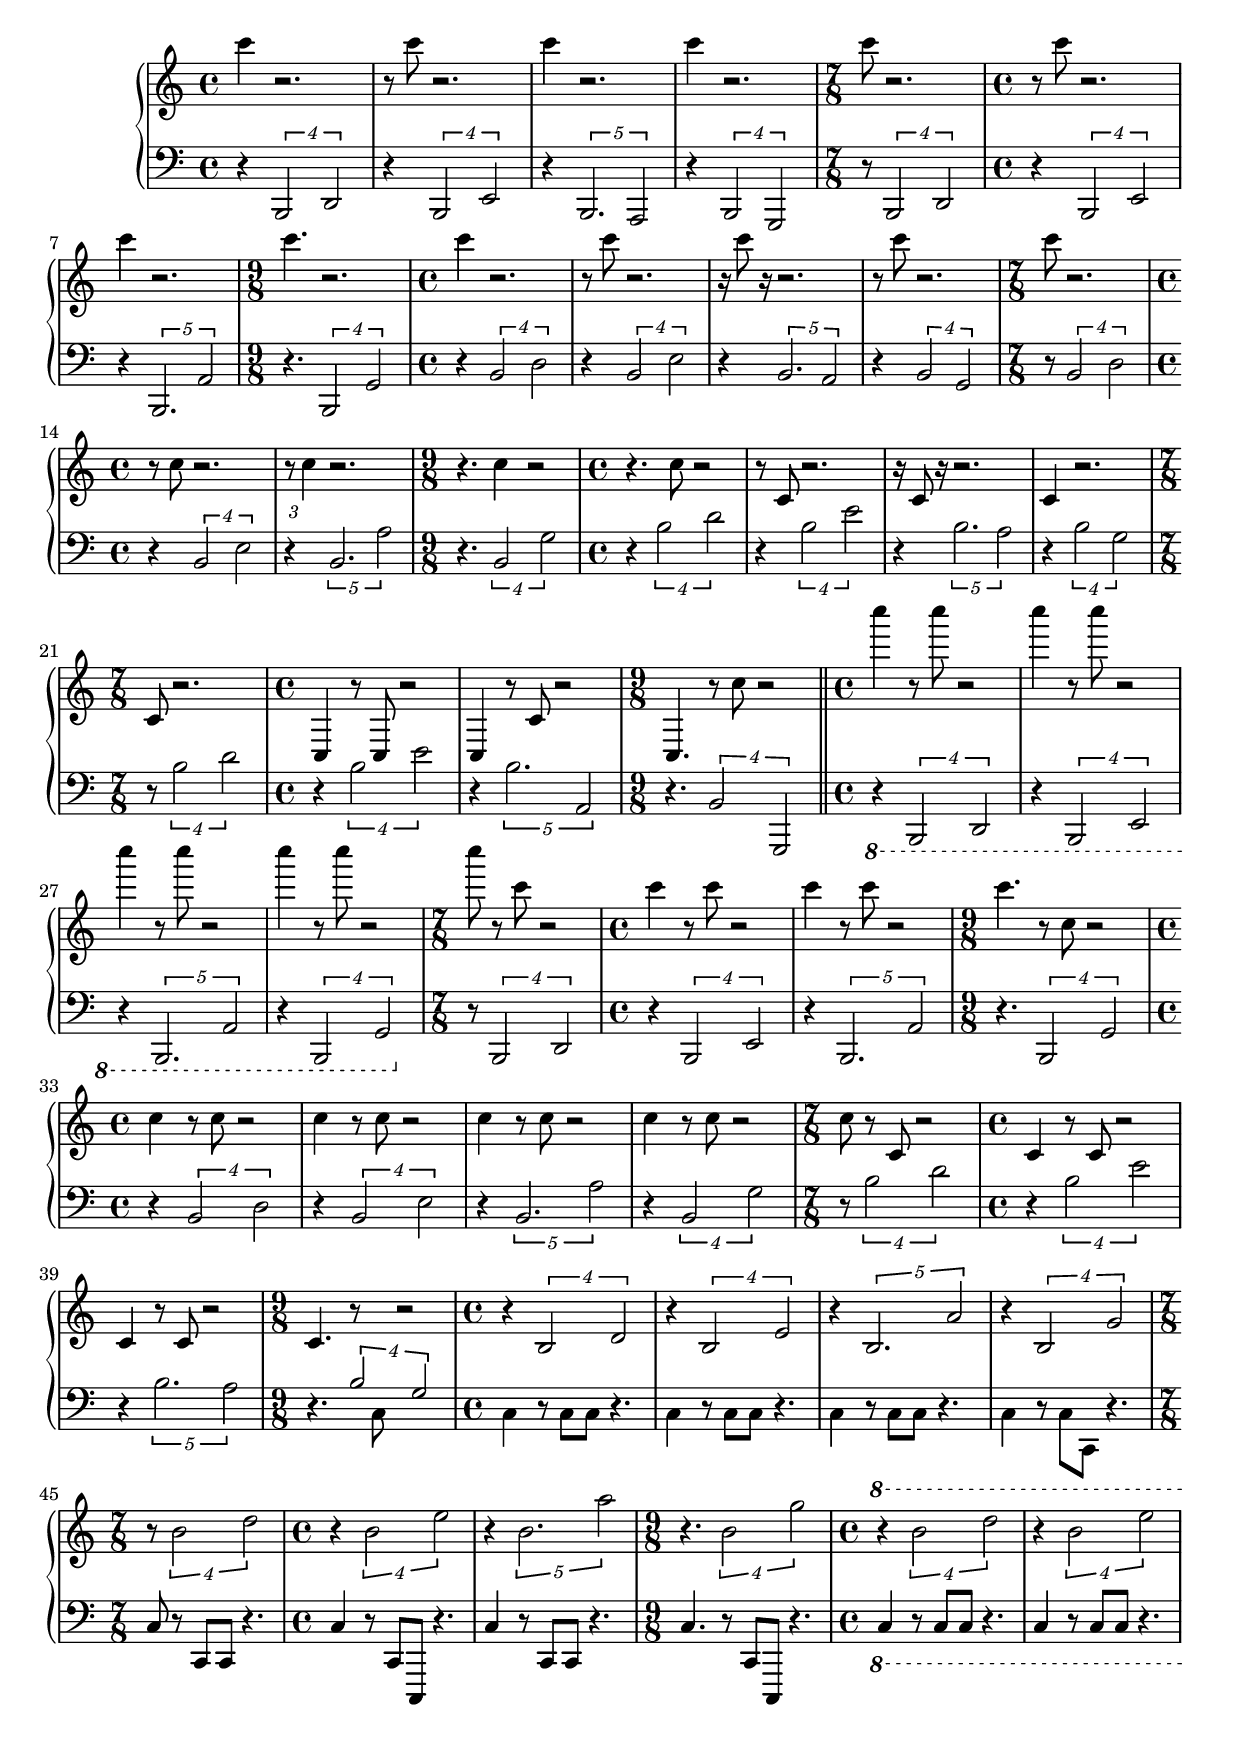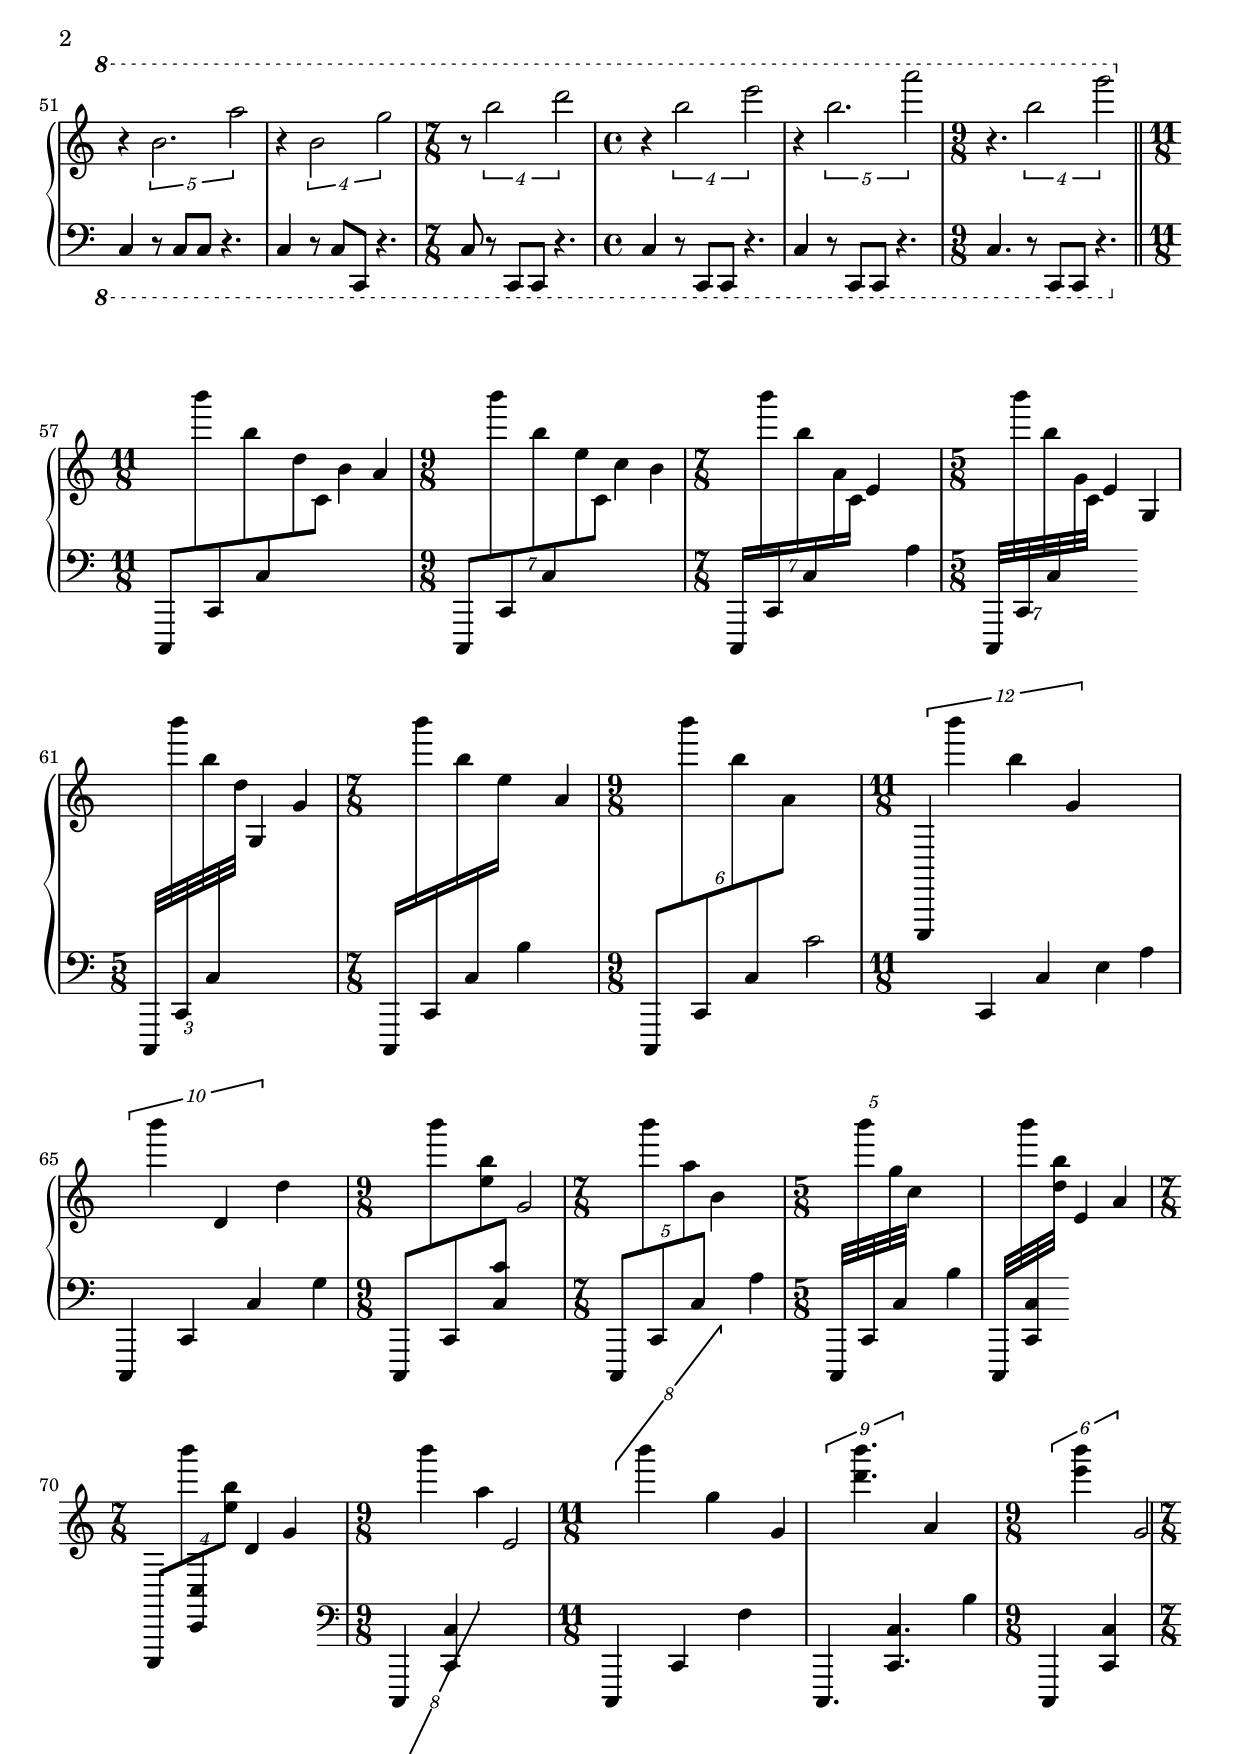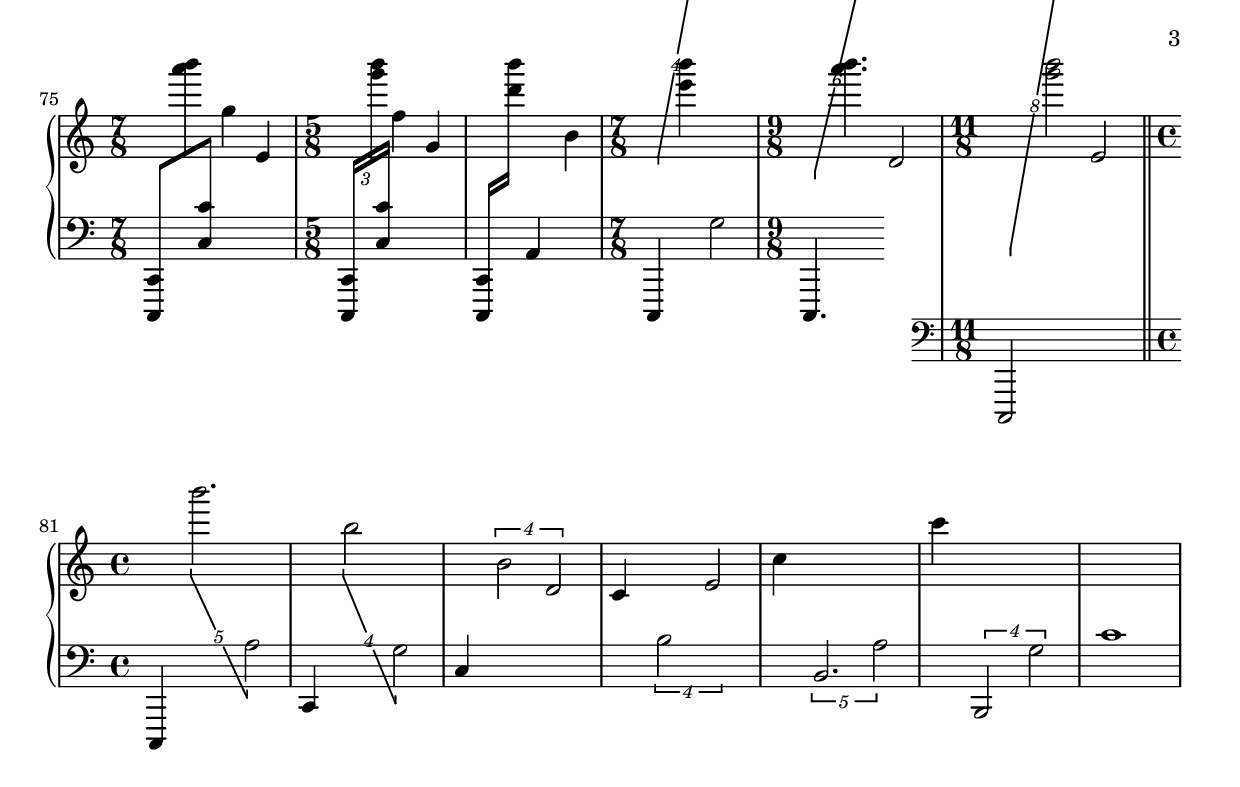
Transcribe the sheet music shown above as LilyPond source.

\version "2.18.2"

intro = <<
	\new Voice {
		\change Staff = "up"
		\relative c''' {
			c4 r2. |
			r8 c r2. |
			c4 r2. |
			c4 r2. |

			\time 7/8
			c8 r2. |
			\time 4/4
			r8 c r2. |
			c4 r2. |
			\time 9/8
			c4. r2. |

			\time 4/4
			c4 r2. |
			r8 c r2. |
			r16 c8 r16 r2. |
			r8 c r2. |

			\time 7/8
			c8 r2. |
			\time 4/4
			r8 c, r2. |
			\tuplet 3/2 { r8 c4 } r2. |
			\time 9/8
			r4. c4 r2 |

			\time 4/4
			r4. c8 r2 |
			r8 c, r2. |
			r16 c8 r16 r2. |
			c4 r2. |

			\time 7/8
			c8 r2. |
			\time 4/4
			c,4 r8 c8 r2 |
			c4 r8 c'8 r2 |
			\time 9/8
			c,4. r8 c''8 r2 |
		}
	}

	\new Voice {
		\change Staff = "down"
		\relative c, {
			r4 \tuplet 4/3 { b2 d2 } |
			r4 \tuplet 4/3 { b2 e2 } |
			r4 \tuplet 5/3 { b2. a2 } |
			r4 \tuplet 4/3 { b2 g2 } |

			\time 7/8
			r8 \tuplet 4/3 { b2 d2 } |
			\time 4/4
			r4 \tuplet 4/3 { b2 e2 } |
			r4 \tuplet 5/3 { b2. a'2 } |
			\time 9/8
			r4. \tuplet 4/3 { b,2 g'2 } |
			
			\time 4/4
			r4 \tuplet 4/3 { b2 d2 } |
			r4 \tuplet 4/3 { b2 e2 } |
			r4 \tuplet 5/3 { b2. a2 } |
			r4 \tuplet 4/3 { b2 g2 } |

			\time 7/8
			r8 \tuplet 4/3 { b2 d2 } |
			\time 4/4
			r4 \tuplet 4/3 { b2 e2 } |
			r4 \tuplet 5/3 { b2. a'2 } |
			\time 9/8
			r4. \tuplet 4/3 { b,2 g'2 } |
			
			\time 4/4
			r4 \tuplet 4/3 { b2 d2 } |
			r4 \tuplet 4/3 { b2 e2 } |
			r4 \tuplet 5/3 { b2. a2 } |
			r4 \tuplet 4/3 { b2 g2 } |

			\time 7/8
			r8 \tuplet 4/3 { b2 d2 } |
			\time 4/4
			r4 \tuplet 4/3 { b2 e2 } |
			r4 \tuplet 5/3 { b2. a,2 } |
			\time 9/8
			r4. \tuplet 4/3 { b2 g,2 } |
			
		}
	}
>>

crossing = <<
	\new Voice {
		\change Staff = "up"
		\relative c'''' {
			\time 4/4
			c4 r8 c8 r2 |
			c4 r8 c8 r2 |
			c4 r8 c8 r2 |
			c4 r8 c8 r2 |

			\time 7/8
			c8 r8 c,8 r2 |
			\time 4/4
			c4 r8 c8 r2 |
			c4 r8 c8 r2 |
			\time 9/8
			c4. r8 c,8 r2 |
			\time 4/4

			c4 r8 c8 r2 |
			c4 r8 c8 r2 |
			c4 r8 c8 r2 |
			c4 r8 c8 r2 |

			\time 7/8
			c8 r8 c,8 r2 |
			\time 4/4
			c4 r8 c8 r2 |
			c4 r8 c8 r2 |
			\time 9/8
			c4. r8 
			\change Staff = "down"
			\stemDown
			c,8 \change Staff = "up" r2 |
			\time 4/4
			
			\change Staff = "down"
			c4 r8 c8[ c8] r4. |
			c4 r8 c8[ c8] r4. |
			c4 r8 c8[ c8] r4. |
			c4 r8 c8[ c,8] r4. |
			
			\oneVoice
			\time 7/8
			c'8 r8 c,8[ c ] r4. |
			\time 4/4
			c'4 r8 c,8[ c, ] r4. |
			c''4 r8 c,8[ c ] r4. |
			\time 9/8
			c'4. r8 c,8[ c, ]r4. |
			\time 4/4

			\ottava #-1
			c'4 r8 c8[ c8] r4. |
			c4 r8 c8[ c8] r4. |
			c4 r8 c8[ c8] r4. |
			c4 r8 c8[ c,8] r4. |
			
			\oneVoice
			\time 7/8
			c'8 r8 c,8[ c ] r4. |
			\time 4/4
			c'4 r8 c,8[ c ] r4. |
			c'4 r8 c,8[ c ] r4. |
			\time 9/8
			c'4. r8 c,8[ c ]r4. |
			
			\ottava #0 
		}
	}

	\new Voice {
		\change Staff = "down"
		\relative c,, {
			\time 4/4
			\ottava #-1 
			r4 \tuplet 4/3 { b2 d2 }
			r4 \tuplet 4/3 { b2 e2 }
			r4 \tuplet 5/3 { b2. a'2 }
			r4 \tuplet 4/3 { b,2 g'2 }

			\ottava #0
			\time 7/8
			r8 \tuplet 4/3 { b2 d2 }
			\time 4/4
			r4 \tuplet 4/3 { b2 e2 }
			r4 \tuplet 5/3 { b2. a'2 }
			\time 9/8
			r4. \tuplet 4/3 { b,2 g'2 }
			\time 4/4
		
			r4 \tuplet 4/3 { b2 d2 }
			r4 \tuplet 4/3 { b2 e2 }
			r4 \tuplet 5/3 { b2. a'2 }
			r4 \tuplet 4/3 { b,2 g'2 }

			\time 7/8
			r8 \tuplet 4/3 { b2 d2 }
			\time 4/4
			r4 \tuplet 4/3 { b2 e2 }
			r4 \tuplet 5/3 { b2. a2 }
			\time 9/8
			r4. 
			\voiceOne
			\tuplet 4/3 { b2 g2 }
			\time 4/4

			\oneVoice
			\change Staff = "up"
			r4 \tuplet 4/3 { b2 d2 }
			r4 \tuplet 4/3 { b2 e2 }
			r4 \tuplet 5/3 { b2. a'2 }
			r4 \tuplet 4/3 { b,2 g'2 }

			\time 7/8
			r8 \tuplet 4/3 { b2 d2 }
			\time 4/4
			r4 \tuplet 4/3 { b2 e2 }
			r4 \tuplet 5/3 { b2. a'2 }
			\time 9/8
			r4. \tuplet 4/3 { b,2 g'2 }
			\time 4/4
			
			\ottava #1
			r4 \tuplet 4/3 { b2 d2 }
			r4 \tuplet 4/3 { b2 e2 }
			r4 \tuplet 5/3 { b2. a'2 }
			r4 \tuplet 4/3 { b,2 g'2 }

			\time 7/8
			r8 \tuplet 4/3 { b2 d2 }
			\time 4/4
			r4 \tuplet 4/3 { b2 e2 }
			r4 \tuplet 5/3 { b2. a'2 }
			\time 9/8
			r4. 
			\tuplet 4/3 { b,2 g'2 }
			\ottava #0 
		}
	}
>>

melody = << %m57
	\new Voice {
		\autochange {
			\time 11/8
				c,,8[ 
				b''' 
				c, 
				b''
				c
				d'' c'] s2 |
			\time 9/8
				\tuplet 7/5 { c,,8 b''' c, b'' c e'' c' } s2 |
			\time 7/8
				\tuplet 7/6 { c,,16 b''' c, b'' c a' c'} s2 |
		}

			\time 5/8
				\change Staff = "down"
				\autochange 
				\tuplet 7/4 { 
					c,,32 
					b''' 
					c, 
					b'' 
					c 
					g'
					c' } s2 |
	
		\autochange {
				\tuplet 3/2 { c,,32 b''' c, b'' c d'' } s2 |
			\time 7/8
				\once \change Staff = "down"
				c,,16[ b''' c, b'' c e''] s2 |
			\time 9/8
				\once \change Staff = "down"
				\tuplet 6/5 { c,,8 b''' c, b'' c a' } s2 |
		}

			\time 11/8
				\tuplet 12/7 { 
					c,,4 
					b''' 
					\change Staff = "down" c, 
					\change Staff = "up" b'' 
					\change Staff = "down" c 
					\change Staff = "up" g' } s2 |
			
				\tuplet 10/7 { 
					\change Staff = "down" c,,4 
					\change Staff = "up" b'''
					\change Staff = "down" c, 
					\change Staff = "up" d' 
					\change Staff = "down" c } s2 |
		\autochange {
			\time 9/8
				c,,8[ b''' c, < b'' e'' > < c c'> ] s2|
			\time 7/8
				\tuplet 5/3 { c,,8 b''' c, a'' c } s2 |
			\time 5/8
				\tuplet 5/4 { c,,32 b''' c, g'' c } s2 |
		}
				c,,32[ \change Staff = "up" b''' \change Staff = "down" < c, c > \change Staff = "up" < b'' d'' >] s2 |

			\time 7/8
				\tuplet 4/3 { 
					\change Staff =	"down" c,,8
					\change Staff = "up" b'''8
					\change Staff = "down" < c, c >8 
					\change Staff = "up" < b'' e'' > } s2 |
		\autochange {
			\time 9/8
				\tuplet 8/5 { c,,4 b'''4 < c, c > a'' } s2 |
			\time 11/8
				\tuplet 8/7 { c,,4 b'''4 c,4 g'' } s2 |
			
				\tuplet 9/7 { c,,4. < b''' d''' >  < c, c >4. } s2 |
			\time 9/8
				\tuplet 6/5 { c,,4 < b''' e''' >4 < c, c>4 } s2 |
			\time 7/8
				< c,, c, >8 [ < b''' a'''> < c c' >] s2 |
			\time 5/8
				\tuplet 3/2  { < c,, c, >16 < b''' g''' > < c c' > } s2 |
		
				< c,, c,>16 [ < b''' d''' >]  s2 |
			\time 7/8
				\tuplet 4/3 { c,,4 < b''' e'''> } s2 |
		}
			\time 9/8
				\tuplet 6/5 { 
					\change Staff = "down" c,,4. 
					\change Staff = "up" < b''' a'''> } s2  |
		\autochange {
			\time 11/8 
				\tuplet 8/7 { c,,2 < b''' g'''> } s2 |
		}
	}

	\new Voice { 
		\change Staff = "up"
			s8 * 7 b'4 a'4
			s8 * 5 c''4 b'4
			s8 * 3 e'4 \change Staff = "down" a4 \change Staff = "up"
			s8 * 1 e'4 g4
			s8 * 1 g4 \change Staff = "up" g'4
			s8 * 3 \change Staff = "down" b4 \change Staff = "up" a'4
			s8 * 5 \change Staff = "down" c'2
			s8 * 7 e4 a4
			
			s8 * 7 \change Staff = "up" d''4 \change Staff = "down"  g4
			s8 * 5 \change Staff = "up" g'2 \change Staff = "down"
			s8 * 3 \change Staff = "up" b'4 \change Staff = "down"  a4
			s8 * 1 \change Staff = "up" c''4 \change Staff = "down"  b4
			s8 * 1 \change Staff = "up" e'4 a'4 \change Staff = "down"
			s8 * 3 \change Staff = "up" d'4 g'4 \change Staff = "down"
			s8 * 5 \change Staff = "up" e'2 \change Staff = "down"
			s8 * 7 f4 \change Staff = "up" g'4 \change Staff = "down"
			
			s8 * 7 \change Staff = "up" a'4 \change Staff = "down" b4
			s8 * 5 \change Staff = "up" g'2 \change Staff = "down"
			s8 * 3 \change Staff = "up" g''4 e'4
			s8 * 1 f''4 g'4
			s8 * 1 \change Staff = "down" a,4 \change Staff = "up"  b'4
			s8 * 3 \change Staff = "down" g2
			s8 * 5 \change Staff = "up" d'2
			s8 * 7 e'2
	}
>>

fin = {
	\time 4/4
	\autochange {
		c,,4 \tuplet 5/3 {  b'''2. a2 } |
		c,4  \tuplet 4/3 { b''2 g } |
		c4 \tuplet 4/3 {  b'2 d' } |
		c'4 \tuplet 4/3 { b2 e' } |
		c''4 \tuplet 5/3 { b,2. a2 } |
		c'''4 \tuplet 4/3 { b,,2 g } |
		c'1
	}
}	
\score {
	\new PianoStaff <<
		\new Staff = "up" {
			\clef "treble"
			\intro
			\bar "||"
			\crossing
			\bar "||"
			\melody
			\bar "||"
			\fin
		}

		\new Staff = "down" {
			\clef "bass"
			s1 * 56 
		}
	>>
}

